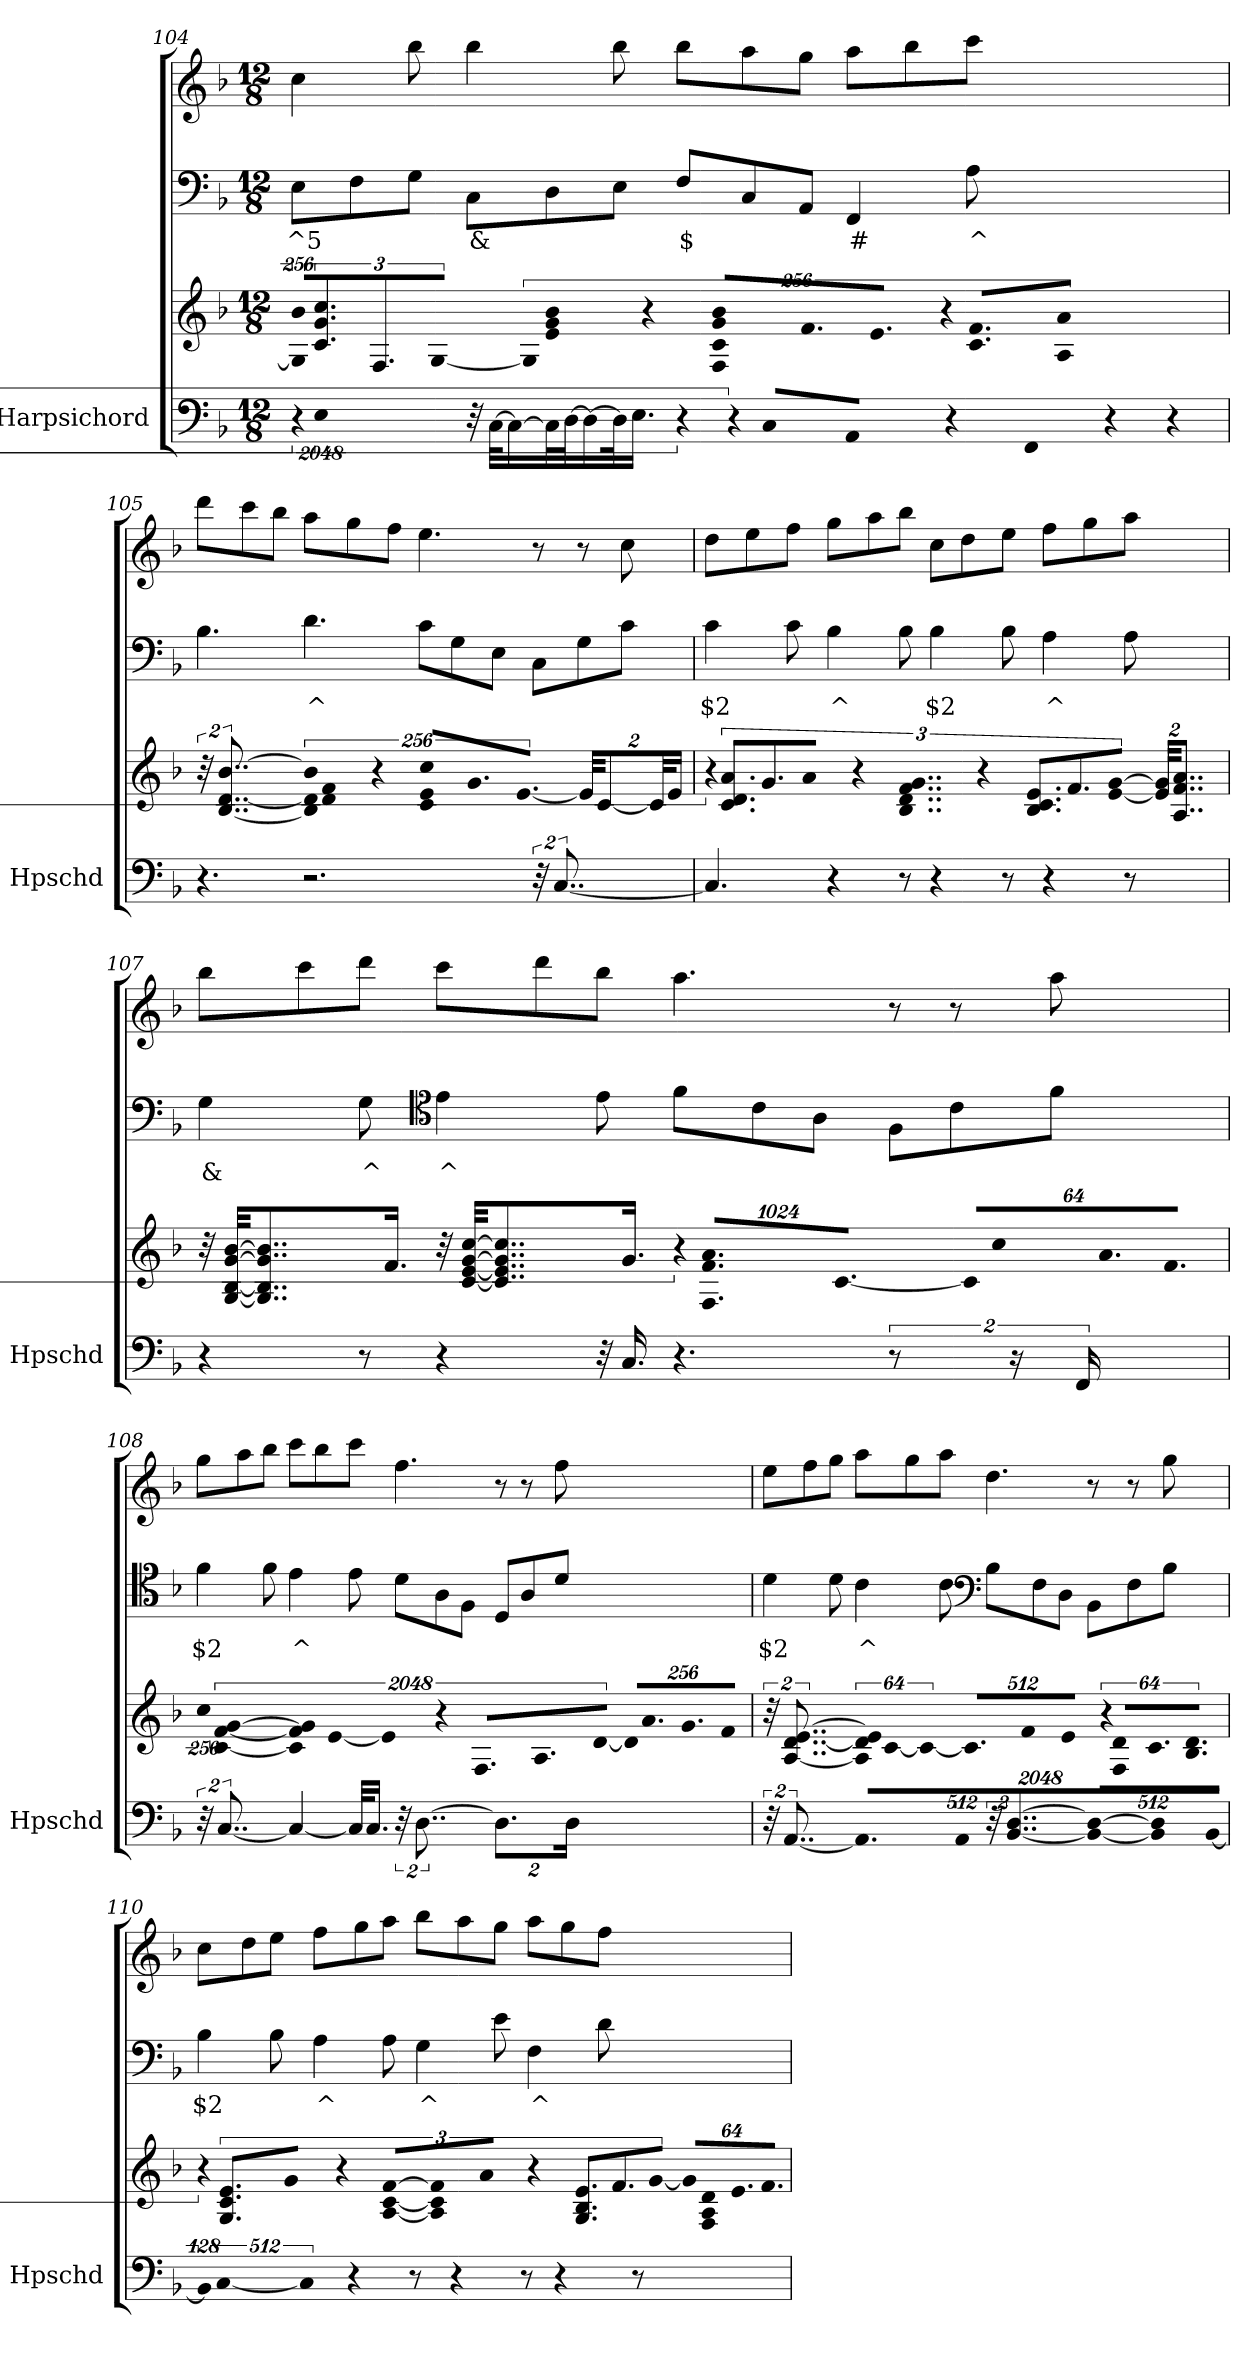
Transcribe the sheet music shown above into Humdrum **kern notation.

**kern	**kern	**kern	**text	**kern
*part3	*part3	*part2	*part2	*part1
*staff4	*staff3	*staff2	*staff2	*staff1
*I"Harpsichord	*	*	*	*
*I'Hpschd	*	*	*	*
!!LO:LB:g=z
*clefF4	*clefG2	*clefF4	*	*clefG2
*k[b-]	*k[b-]	*k[b-]	*	*k[b-]
*F:	*F:	*F:	*	*F:
*M12/8	*M12/8	*M12/8	*	*M12/8
=104	=104	=104	=104	=104
!LO:N:vis=32	!LO:N:vis=32	!	!LO:LY:b	!
4096%171r	4096%171G/] 4096%171b-/KLL	8E\L	^5	4cc\
!LO:N:vis=4	!	!	!	!
4096%1365E\	12.c/ 12.g/ 12.cc/	.	.	.
.	.	8F\	.	.
.	12.F/	.	.	.
.	.	8G\J	.	8bb-\
!	!LO:N:vis=16	!	!	!
.	[4096%341G/JJ	.	.	.
!	!LO:N:vis=32	!	!LO:LY:b	!
32r	4096%171G/]	8C\L	&	4bb-\
[32C\KLL	.	.	.	.
!	!LO:N:vis=4	!	!	!
.	4096%1365e/ 4096%1365g/ 4096%1365b-/	.	.	.
16C\_	.	.	.	.
32C\L]	.	8D\	.	.
[32D\J	.	.	.	.
16D\_	.	.	.	.
32D\k]	.	8E\J	.	8bb-\
16.E\JJ	.	.	.	.
!LO:N:vis=16	!LO:N:vis=32	!	!LO:LY:b	!
4096%439r	1024%35r	8F/L	$	8bb-\L
!	!LO:N:vis=8	!	!	!
.	2048%279F/ 2048%279c/ 2048%279g/ 2048%279b-/L	.	.	.
!LO:N:vis=32	!	!	!	!
4096%219r	.	.	.	.
.	.	8C/	.	8aa\
!LO:N:vis=16	!	!	!	!
4096%439C/LL	.	.	.	.
!	!LO:N:vis=16.	!	!	!
.	4096%419f/L	.	.	.
.	.	8AA/J	.	8gg\J
!LO:N:vis=16	!	!	!	!
4096%439AA/JJ	.	.	.	.
!	!LO:N:vis=16.	!	!	!
.	4096%419e/JJ	.	.	.
!	!LO:N:vis=32	!	!LO:LY:b	!
64%3r	4096%171r	4FF/	#	8aa\L
.	6.c/ 6.f/L	.	.	.
64%3FF/	.	.	.	.
16%3r	.	.	.	.
.	.	.	.	8bb-\
!	!	!	!LO:LY:b	!
.	.	8A\	^	8ccc\J
32%3r	.	.	.	.
!	!LO:N:vis=16	!	!	!
.	4096%341A/ 4096%341a/Jk	.	.	.
=105	=105	=105	=105	=105
4.r	64%3r	4.B-\	.	8ddd\L
.	[16%3..B-/ [16%3..d/ [16%3..b-/	.	.	.
.	.	.	.	8ccc\
.	.	.	.	8bb-\J
!	!LO:N:vis=32	!	!LO:LY:b	!
2.r	4096%171B-/] 4096%171d/] 4096%171b-/]	4.d\	^	8aa\L
!	!LO:N:vis=4	!	!	!
.	4096%1365d/ 4096%1365f/	.	.	.
.	.	.	.	8gg\
.	.	.	.	8ff\J
!	!LO:N:vis=32	!	!	!
.	1024%35r	8c\L	.	4.ee\
!	!LO:N:vis=8	!	!	!
.	2048%279c/ 2048%279e/ 2048%279cc/L	.	.	.
.	.	8G\	.	.
!	!LO:N:vis=16.	!	!	!
.	4096%419g/L	.	.	.
.	.	8E\J	.	.
!	!LO:N:vis=16.	!	!	!
.	[4096%419e/JJ	.	.	.
64%3r	64%3e/KKL]	8C\L	.	8r
[16%3..C/	[16%3c/	.	.	.
.	.	8G\	.	8r
.	64%3c/KL]	.	.	.
.	.	8c\J	.	8cc\
.	32%3e/JJ	.	.	.
=106	=106	=106	=106	=106
!	!LO:N:vis=32	!	!LO:LY:b	!
4.C/]	4096%171r	4c\	$2	8dd\L
.	12.c/ 12.d/ 12.a/LL	.	.	.
.	.	.	.	8ee\
.	12.g/	.	.	.
.	.	8c\	.	8ff\J
!	!LO:N:vis=16	!	!	!
.	4096%341a/JJ	.	.	.
!	!	!	!LO:LY:b	!
4r	64%3r	4B-\	^	8gg\L
.	16%3..B-/ 16%3..d/ 16%3..f/ 16%3..g/	.	.	.
.	.	.	.	8aa\
8r	.	8B-\	.	8bb-\J
!	!LO:N:vis=32	!	!LO:LY:b	!
4r	4096%171r	4B-\	$2	8cc\L
.	12.B-/ 12.c/ 12.e/LL	.	.	.
.	.	.	.	8dd\
.	12.f/	.	.	.
8r	.	8B-\	.	8ee\J
!	!LO:N:vis=16	!	!	!
.	[4096%341e/ [4096%341g/JJ	.	.	.
!	!	!	!LO:LY:b	!
4r	64%3e/] 64%3g/]KKL	4A\	^	8ff\L
.	16%3..A/ 16%3..f/ 16%3..a/J	.	.	.
.	.	.	.	8gg\
8r	.	8A\	.	8aa\J
=107	=107	=107	=107	=107
!	!	!	!LO:LY:b	!
4r	32r	4G\	&	8bb-\L
.	[32G/ [32B-/ [32g/ [32b-/KKL	.	.	.
.	8..G/] 8..B-/] 8..g/] 8..b-/]	.	.	.
.	.	.	.	8ccc\
!	!	!	!LO:LY:b	!
8r	.	8G\	^	8ddd\J
.	16.f/Jk	.	.	.
*	*	*clefC4	*	*
!	!	!	!LO:LY:b	!
4r	32r	4e\	^	8ccc\L
.	[32c/ [32e/ [32g/ [32cc/KKL	.	.	.
.	8..c/] 8..e/] 8..g/] 8..cc/]	.	.	.
.	.	.	.	8ddd\
32r	.	8e\	.	8bb-\J
16.C/	16.g/Jk	.	.	.
!	!LO:N:vis=32	!	!	!
4.r	1024%35r	8f\L	.	4.aa\
!	!LO:N:vis=4.	!	!	!
.	4096%977F/ 4096%977f/ 4096%977a/L	.	.	.
.	.	8c\	.	.
.	.	8A\J	.	.
!	!LO:N:vis=16.	!	!	!
.	[4096%419c/Jk	.	.	.
!	!LO:N:vis=32	!	!	!
16%3r	1024%35c/KKL]	8F\L	.	8r
!	!LO:N:vis=8	!	!	!
.	2048%279cc/	.	.	.
.	.	8c\	.	8r
!	!LO:N:vis=16.	!	!	!
.	4096%419a/L	.	.	.
32%3r	.	.	.	.
.	.	8f\J	.	8aa\
!	!LO:N:vis=16.	!	!	!
.	4096%419f/JJ	.	.	.
32%3FF/	.	.	.	.
!!LO:LB:g=z
=108	=108	=108	=108	=108
!	!LO:N:vis=32	!	!LO:LY:b	!
64%3r	4096%171cc\	4f\	$2	8gg\L
!	!LO:N:vis=4	!	!	!
.	[4096%1365c/ [4096%1365f/ [4096%1365g/	.	.	.
[16%3..C/	.	.	.	.
.	.	.	.	8aa\
.	.	8f\	.	8bb-\J
!	!LO:N:vis=32	!	!LO:LY:b	!
4C/_	2048%77c/] 2048%77f/] 2048%77g/]	4e\	^	8ccc\L
!	!LO:N:vis=4	!	!	!
.	[1024%307e/	.	.	.
.	.	.	.	8bb-\
32C/KLL]	.	8e\	.	8ccc\J
16.C/JJ	.	.	.	.
!	!LO:N:vis=32	!	!	!
.	2048%77e/]	.	.	.
!	!LO:N:vis=32	!	!	!
64%3r	4096%171r	8d\L	.	4.ff\
.	12.F/LL	.	.	.
[16%3..D\	.	.	.	.
.	.	8A\	.	.
.	12.A/	.	.	.
.	.	8F\J	.	.
!	!LO:N:vis=16	!	!	!
.	[4096%341d/JJ	.	.	.
!	!LO:N:vis=32	!	!	!
16%3.D\L]	4096%171d/KLL]	8D/L	.	8r
.	12.a/	.	.	.
.	.	8A/	.	8r
.	12.g/	.	.	.
.	.	8d/J	.	8ff\
32%3D\Jk	.	.	.	.
!	!LO:N:vis=16	!	!	!
.	4096%341f/JJ	.	.	.
=109	=109	=109	=109	=109
!	!	!	!LO:LY:b	!
64%3r	64%3r	4d\	$2	8ee\L
[16%3..AA/	[16%3..A/ [16%3..d/ [16%3..e/	.	.	.
.	.	.	.	8ff\
.	.	8d\	.	8gg\J
!LO:N:vis=4.	!LO:N:vis=32	!	!LO:LY:b	!
4096%1195AA/L]	1024%35A/] 1024%35d/] 1024%35e/]	4c\	^	8aa\L
!	!LO:N:vis=4	!	!	!
.	[4096%1117c/	.	.	.
.	.	.	.	8gg\
.	.	8c\	.	8aa\J
!LO:N:vis=16	!	!	!	!
4096%341AA/Jk	.	.	.	.
!	!LO:N:vis=16	!	!	!
.	4096%279c/_	.	.	.
*	*	*clefF4	*	*
!	!LO:N:vis=16.	!	!	!
64%3r	2048%329c/LL]	8B-\L	.	4.dd\
[16%3..BB-/ [16%3..D/	.	.	.	.
.	.	8F\	.	.
!	!LO:N:vis=16	!	!	!
.	4096%439f/	.	.	.
.	.	8D\J	.	.
!	!LO:N:vis=16	!	!	!
.	4096%439e/JJ	.	.	.
!LO:N:vis=8	!LO:N:vis=32	!	!	!
2048%439BB-/_ 2048%439D/_L	1024%35r	8BB-\L	.	8r
!	!LO:N:vis=8	!	!	!
.	2048%279F/ 2048%279d/L	.	.	.
.	.	8F\	.	8r
!	!LO:N:vis=16.	!	!	!
.	4096%419c/L	.	.	.
!LO:N:vis=32	!	!	!	!
4096%219BB-/] 4096%219D/]KL	.	.	.	.
.	.	8B-\J	.	8gg\
!LO:N:vis=16	!	!	!	!
[4096%439BB-/JJ	.	.	.	.
!	!LO:N:vis=16.	!	!	!
.	4096%419B-/ 4096%419d/JJ	.	.	.
=110	=110	=110	=110	=110
!LO:N:vis=32	!LO:N:vis=32	!	!LO:LY:b	!
2048%77BB-/]	4096%171r	4B-\	$2	8cc\L
!LO:N:vis=4	!	!	!	!
[1024%307C/	.	.	.	.
.	6.G/ 6.c/ 6.e/L	.	.	.
.	.	.	.	8dd\
.	.	8B-\	.	8ee\J
!	!LO:N:vis=16	!	!	!
.	4096%341g/Jk	.	.	.
!LO:N:vis=32	!	!	!	!
2048%77C/]	.	.	.	.
!	!	!	!LO:LY:b	!
4r	64%3r	4A\	^	8ff\L
.	[16%3A/ [16%3c/ [16%3f/L	.	.	.
.	.	.	.	8gg\
.	64%3A/] 64%3c/] 64%3f/]KL	.	.	.
8r	.	8A\	.	8aa\J
.	32%3a/JJ	.	.	.
!	!LO:N:vis=32	!	!LO:LY:b	!
4r	4096%171r	4G\	^	8bb-\L
.	12.G/ 12.B-/ 12.e/LL	.	.	.
.	.	.	.	8aa\
.	12.f/	.	.	.
8r	.	8e\	.	8gg\J
!	!LO:N:vis=16	!	!	!
.	[4096%341g/JJ	.	.	.
!	!LO:N:vis=32	!	!LO:LY:b	!
4r	1024%35g/KKL]	4F\	^	8aa\L
!	!LO:N:vis=8	!	!	!
.	2048%279F/ 2048%279A/ 2048%279d/	.	.	.
.	.	.	.	8gg\
!	!LO:N:vis=16.	!	!	!
.	4096%419e/L	.	.	.
8r	.	8d\	.	8ff\J
!	!LO:N:vis=16.	!	!	!
.	4096%419f/JJ	.	.	.
=	=	=	=	=
*-	*-	*-	*-	*-
